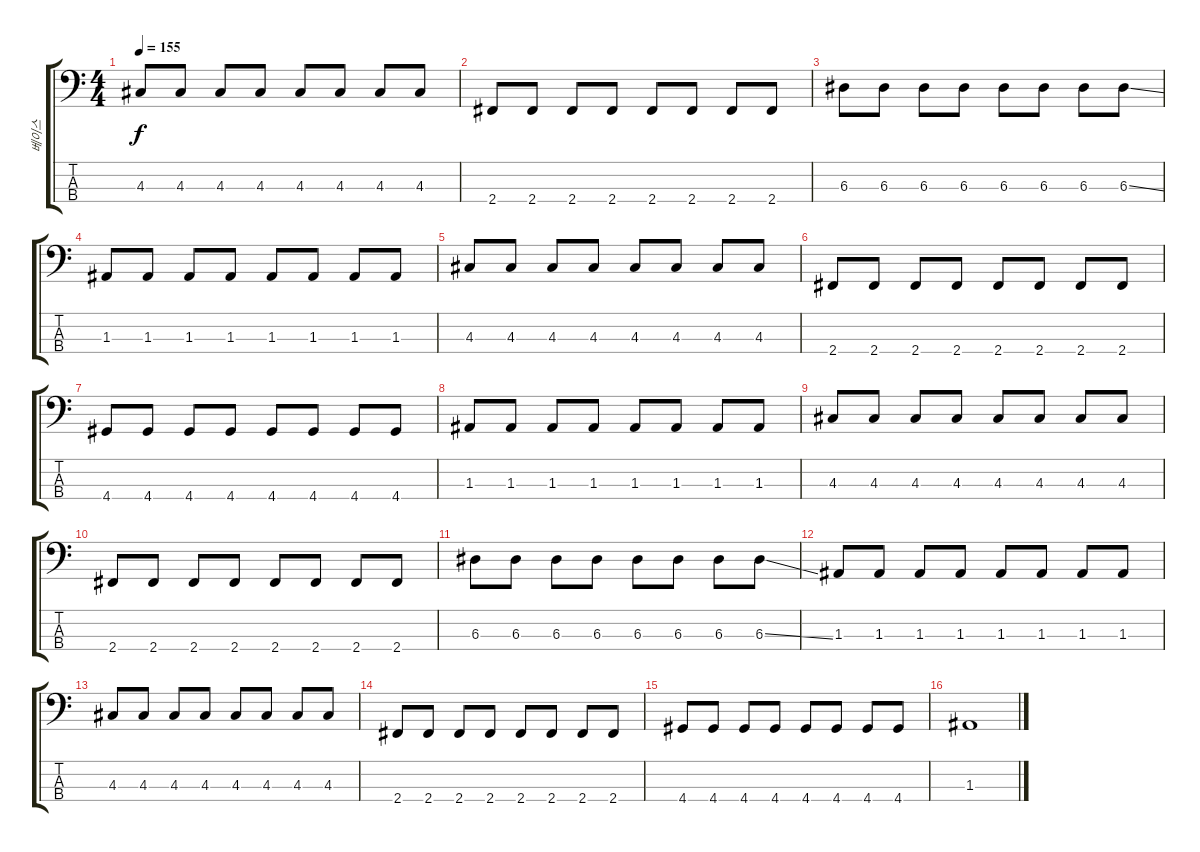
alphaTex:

\track ("베이스" "베이스") {instrument electricbasspick}
\staff {score tabs}
\tuning (G2 D2 A1 E1) {hide}
\ts (4 4)
\tempo 155
\clef f4
\ks c
4.3.8{dy f} 4.3.8 4.3.8 4.3.8 4.3.8 4.3.8 4.3.8 4.3.8 |
2.4.8 2.4.8 2.4.8 2.4.8 2.4.8 2.4.8 2.4.8 2.4.8 |
6.3.8 6.3.8 6.3.8 6.3.8 6.3.8 6.3.8 6.3.8 6.3{ss}.8 |
1.3.8 1.3.8 1.3.8 1.3.8 1.3.8 1.3.8 1.3.8 1.3.8 |
4.3.8 4.3.8 4.3.8 4.3.8 4.3.8 4.3.8 4.3.8 4.3.8 |
2.4.8 2.4.8 2.4.8 2.4.8 2.4.8 2.4.8 2.4.8 2.4.8 |
4.4.8 4.4.8 4.4.8 4.4.8 4.4.8 4.4.8 4.4.8 4.4.8 |
1.3.8 1.3.8 1.3.8 1.3.8 1.3.8 1.3.8 1.3.8 1.3.8 |
4.3.8 4.3.8 4.3.8 4.3.8 4.3.8 4.3.8 4.3.8 4.3.8 |
2.4.8 2.4.8 2.4.8 2.4.8 2.4.8 2.4.8 2.4.8 2.4.8 |
6.3.8 6.3.8 6.3.8 6.3.8 6.3.8 6.3.8 6.3.8 6.3{ss}.8 |
1.3.8 1.3.8 1.3.8 1.3.8 1.3.8 1.3.8 1.3.8 1.3.8 |
4.3.8 4.3.8 4.3.8 4.3.8 4.3.8 4.3.8 4.3.8 4.3.8 |
2.4.8 2.4.8 2.4.8 2.4.8 2.4.8 2.4.8 2.4.8 2.4.8 |
4.4.8 4.4.8 4.4.8 4.4.8 4.4.8 4.4.8 4.4.8 4.4.8 |
1.3.1
